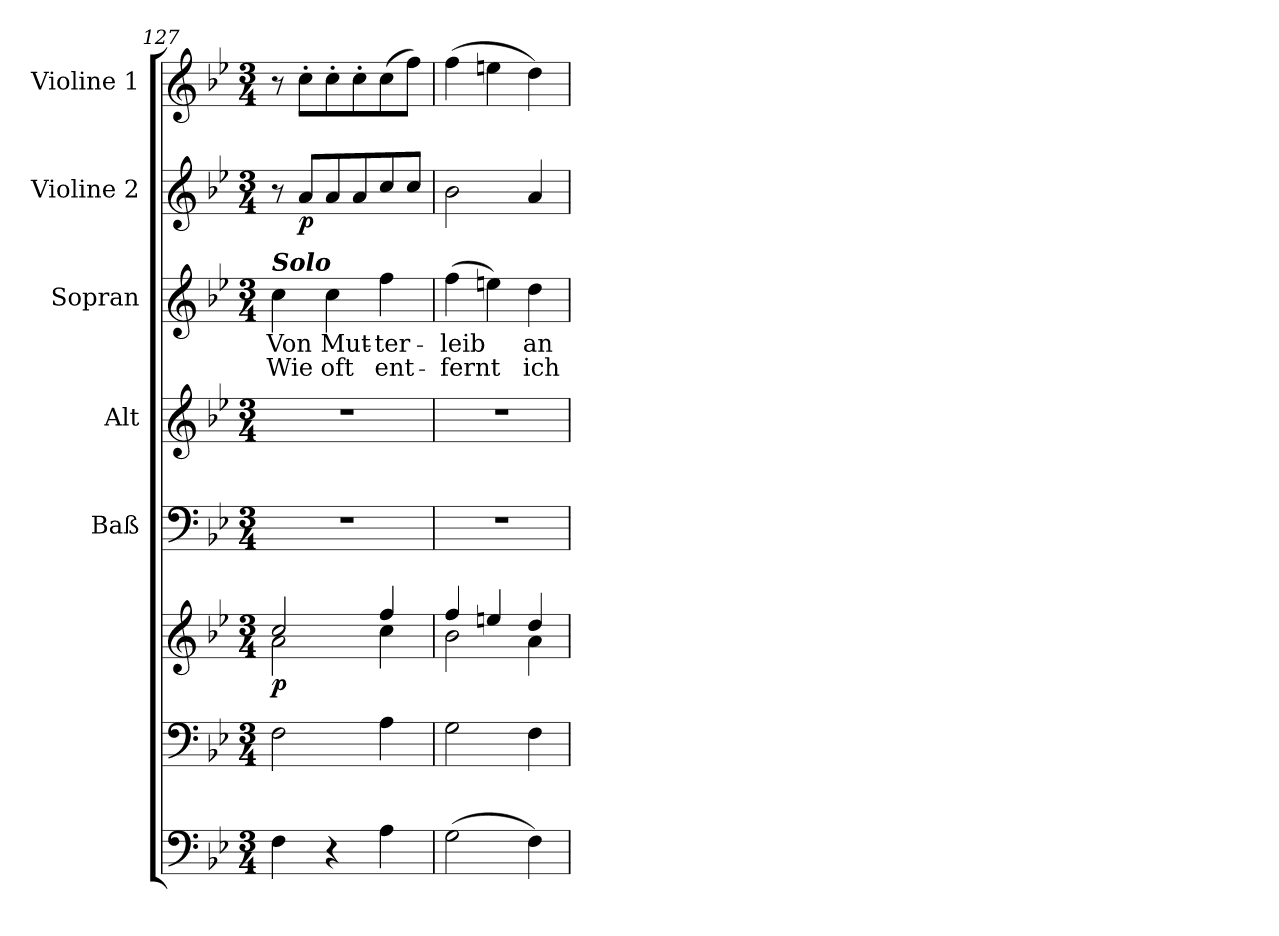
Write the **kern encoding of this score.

**kern	**kern	**kern	**dynam	**kern	**kern	**kern	**text	**text	**kern	**dynam	**kern
*part7	*part6	*part6	*part6	*part5	*part4	*part3	*part3	*part3	*part2	*part2	*part1
*staff8	*staff7	*staff6	*staff6/7	*staff5	*staff4	*staff3	*staff3	*staff3	*staff2	*staff2	*staff1
*	*	*	*	*I"Baß	*I"Alt	*I"Sopran	*	*	*I"Violine 2	*	*I"Violine 1
*	*	*	*	*	*	*	*	*	*I'Vln	*	*I'Vln
*clefF4	*clefF4	*clefG2	*	*clefF4	*clefG2	*clefG2	*	*	*clefG2	*	*clefG2
*ITrd7c12	*	*	*	*	*	*	*	*	*	*	*
*k[b-e-]	*k[b-e-]	*k[b-e-]	*	*k[b-e-]	*k[b-e-]	*k[b-e-]	*	*	*k[b-e-]	*	*k[b-e-]
*B-:	*B-:	*B-:	*	*B-:	*B-:	*B-:	*	*	*B-:	*	*B-:
*M3/4	*M3/4	*M3/4	*	*M3/4	*M3/4	*M3/4	*	*	*M3/4	*	*M3/4
=127	=127	=127	=127	=127	=127	=127	=127	=127	=127	=127	=127
*	*	*^	*	*	*	*	*	*	*	*	*
!	!	!	!	!	!	!	!LO:TX:a:Bi:t=Solo	!	!	!	!	!
!	!	!	!	!LO:DY:b	!	!	!	!LO:LY:b	!LO:LY:b	!	!	!
4FF\	2F\	2cc/	2a\	p	2.r	2.r	4cc\	Von	Wie	8r	.	8r
!	!	!	!	!	!	!	!	!	!	!	!LO:DY:b	!
.	.	.	.	.	.	.	.	.	.	8a/L	p	8cc'>\L
!	!	!	!	!	!	!	!	!LO:LY:b	!LO:LY:b	!	!	!
4r	.	.	.	.	.	.	4cc\	Mut-	oft	8a/	.	8cc'>\
.	.	.	.	.	.	.	.	.	.	8a/	.	8cc'>\
!	!	!	!	!	!	!	!	!LO:LY:b	!LO:LY:b	!	!	!
4AA\	4A\	4ff/	4cc\	.	.	.	4ff\	-ter-	ent-	8cc/	.	(>8cc\
.	.	.	.	.	.	.	.	.	.	8cc/J	.	8ff\J)
=128	=128	=128	=128	=128	=128	=128	=128	=128	=128	=128	=128	=128
!	!	!	!	!	!	!	!	!LO:LY:b	!LO:LY:b	!	!	!
(>2GG\	2G\	4ff/	2b-\	.	2.r	2.r	(>4ff\	-leib	-fernt	2b-\	.	(>4ff\
.	.	4een/	.	.	.	.	4een\)	.	.	.	.	4een\
!	!	!	!	!	!	!	!	!LO:LY:b	!LO:LY:b	!	!	!
4FF\)	4F\	4dd/	4a\	.	.	.	4dd\	an	ich	4a/	.	4dd\)
*	*	*v	*v	*	*	*	*	*	*	*	*	*
=	=	=	=	=	=	=	=	=	=	=	=
*-	*-	*-	*-	*-	*-	*-	*-	*-	*-	*-	*-
